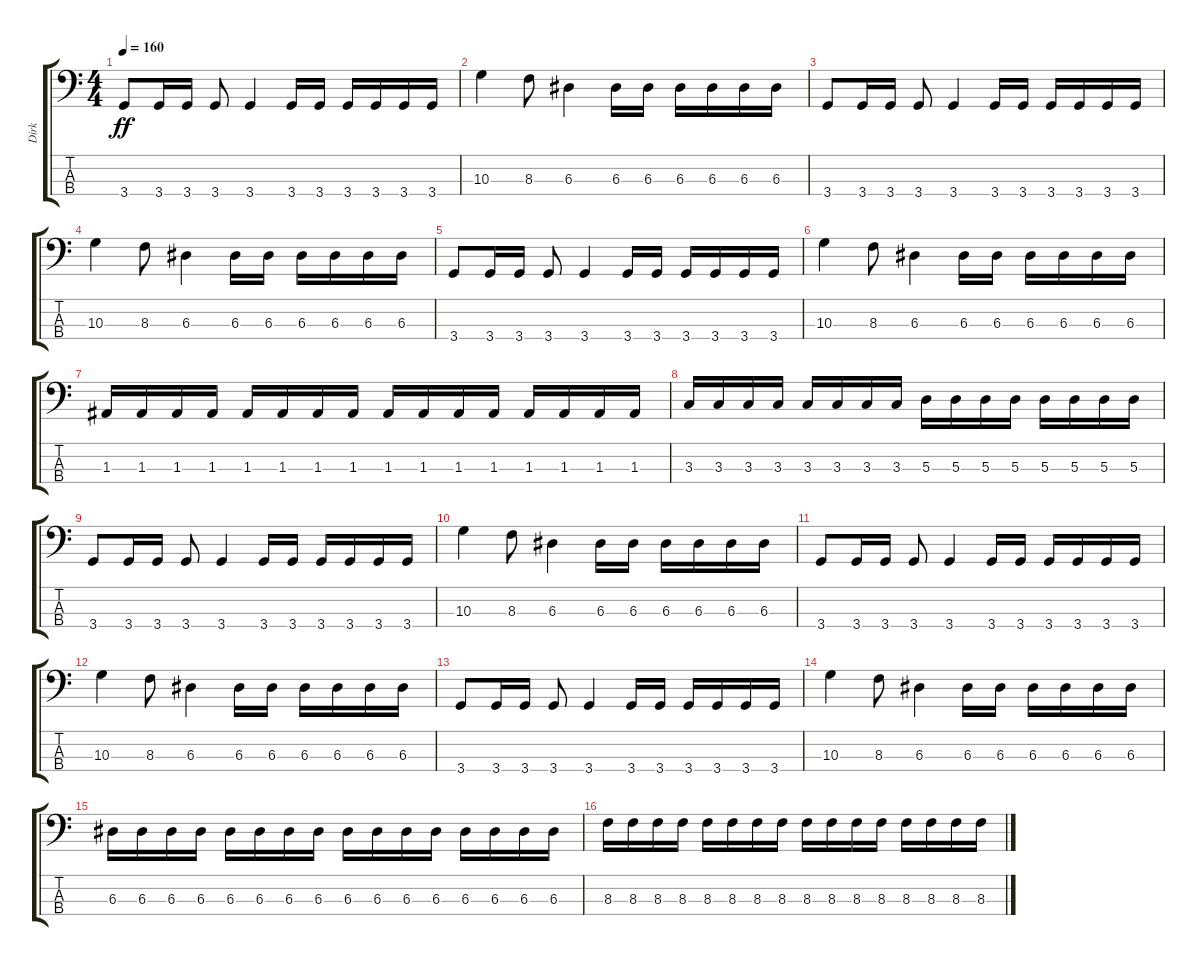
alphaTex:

\track ("Dirk" "Dirk") {instrument electricbasspick}
\staff {score tabs}
\tuning (G2 D2 A1 E1) {hide}
\ts (4 4)
\tempo 160
\clef f4
\ks c
3.4.8{dy ff} 3.4.16 3.4.16 3.4.8 3.4.4 3.4.16 3.4.16 3.4.16 3.4.16 3.4.16 3.4.16 |
10.3.4 8.3.8 6.3.4 6.3.16 6.3.16 6.3.16 6.3.16 6.3.16 6.3.16 |
3.4.8 3.4.16 3.4.16 3.4.8 3.4.4 3.4.16 3.4.16 3.4.16 3.4.16 3.4.16 3.4.16 |
10.3.4 8.3.8 6.3.4 6.3.16 6.3.16 6.3.16 6.3.16 6.3.16 6.3.16 |
3.4.8 3.4.16 3.4.16 3.4.8 3.4.4 3.4.16 3.4.16 3.4.16 3.4.16 3.4.16 3.4.16 |
10.3.4 8.3.8 6.3.4 6.3.16 6.3.16 6.3.16 6.3.16 6.3.16 6.3.16 |
1.3.16 1.3.16 1.3.16 1.3.16 1.3.16 1.3.16 1.3.16 1.3.16 1.3.16 1.3.16 1.3.16 1.3.16 1.3.16 1.3.16 1.3.16 1.3.16 |
3.3.16 3.3.16 3.3.16 3.3.16 3.3.16 3.3.16 3.3.16 3.3.16 5.3.16 5.3.16 5.3.16 5.3.16 5.3.16 5.3.16 5.3.16 5.3.16 |
3.4.8 3.4.16 3.4.16 3.4.8 3.4.4 3.4.16 3.4.16 3.4.16 3.4.16 3.4.16 3.4.16 |
10.3.4 8.3.8 6.3.4 6.3.16 6.3.16 6.3.16 6.3.16 6.3.16 6.3.16 |
3.4.8 3.4.16 3.4.16 3.4.8 3.4.4 3.4.16 3.4.16 3.4.16 3.4.16 3.4.16 3.4.16 |
10.3.4 8.3.8 6.3.4 6.3.16 6.3.16 6.3.16 6.3.16 6.3.16 6.3.16 |
3.4.8 3.4.16 3.4.16 3.4.8 3.4.4 3.4.16 3.4.16 3.4.16 3.4.16 3.4.16 3.4.16 |
10.3.4 8.3.8 6.3.4 6.3.16 6.3.16 6.3.16 6.3.16 6.3.16 6.3.16 |
6.3.16 6.3.16 6.3.16 6.3.16 6.3.16 6.3.16 6.3.16 6.3.16 6.3.16 6.3.16 6.3.16 6.3.16 6.3.16 6.3.16 6.3.16 6.3.16 |
8.3.16 8.3.16 8.3.16 8.3.16 8.3.16 8.3.16 8.3.16 8.3.16 8.3.16 8.3.16 8.3.16 8.3.16 8.3.16 8.3.16 8.3.16 8.3.16
